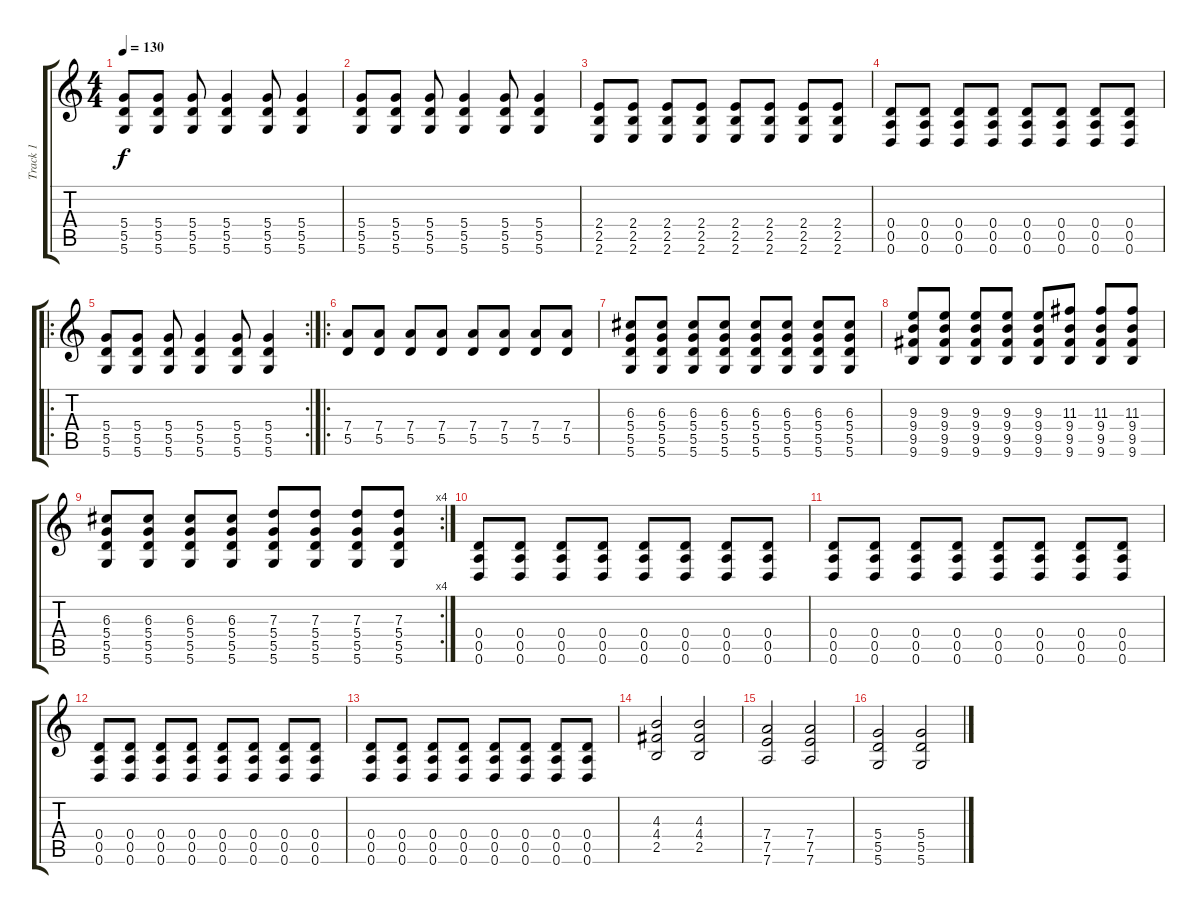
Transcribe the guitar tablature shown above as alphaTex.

\track ("Track 1" "Track 1") {instrument overdrivenguitar}
\staff {score tabs}
\tuning (E4 B3 G3 D3 A2 D2) {hide}
\ts (4 4)
\tempo 130
\clef g2
\ks c
(5.4 5.5 5.6).8{dy f} (5.4 5.5 5.6).8 (5.4 5.5 5.6).8 (5.4 5.5 5.6).4 (5.4 5.5 5.6).8 (5.4 5.5 5.6).4 |
(5.4 5.5 5.6).8 (5.4 5.5 5.6).8 (5.4 5.5 5.6).8 (5.4 5.5 5.6).4 (5.4 5.5 5.6).8 (5.4 5.5 5.6).4 |
(2.4 2.5 2.6).8 (2.4 2.5 2.6).8 (2.4 2.5 2.6).8 (2.4 2.5 2.6).8 (2.4 2.5 2.6).8 (2.4 2.5 2.6).8 (2.4 2.5 2.6).8 (2.4 2.5 2.6).8 |
(0.4 0.5 0.6).8 (0.4 0.5 0.6).8 (0.4 0.5 0.6).8 (0.4 0.5 0.6).8 (0.4 0.5 0.6).8 (0.4 0.5 0.6).8 (0.4 0.5 0.6).8 (0.4 0.5 0.6).8 |
\ro
\rc 2
(5.4 5.5 5.6).8 (5.4 5.5 5.6).8 (5.4 5.5 5.6).8 (5.4 5.5 5.6).4 (5.4 5.5 5.6).8 (5.4 5.5 5.6).4 |
\ro
(7.4 5.5).8 (7.4 5.5).8 (7.4 5.5).8 (7.4 5.5).8 (7.4 5.5).8 (7.4 5.5).8 (7.4 5.5).8 (7.4 5.5).8 |
(6.3 5.4 5.5 5.6).8 (6.3 5.4 5.5 5.6).8 (6.3 5.4 5.5 5.6).8 (6.3 5.4 5.5 5.6).8 (6.3 5.4 5.5 5.6).8 (6.3 5.4 5.5 5.6).8 (6.3 5.4 5.5 5.6).8 (6.3 5.4 5.5 5.6).8 |
(9.3 9.4 9.5 9.6).8 (9.3 9.4 9.5 9.6).8 (9.3 9.4 9.5 9.6).8 (9.3 9.4 9.5 9.6).8 (9.3 9.4 9.5 9.6).8 (11.3 9.4 9.5 9.6).8 (11.3 9.4 9.5 9.6).8 (11.3 9.4 9.5 9.6).8 |
\rc 4
(6.3 5.4 5.5 5.6).8 (6.3 5.4 5.5 5.6).8 (6.3 5.4 5.5 5.6).8 (6.3 5.4 5.5 5.6).8 (7.3 5.4 5.5 5.6).8 (7.3 5.4 5.5 5.6).8 (7.3 5.4 5.5 5.6).8 (7.3 5.4 5.5 5.6).8 |
(0.4 0.5 0.6).8 (0.4 0.5 0.6).8 (0.4 0.5 0.6).8 (0.4 0.5 0.6).8 (0.4 0.5 0.6).8 (0.4 0.5 0.6).8 (0.4 0.5 0.6).8 (0.4 0.5 0.6).8 |
(0.4 0.5 0.6).8 (0.4 0.5 0.6).8 (0.4 0.5 0.6).8 (0.4 0.5 0.6).8 (0.4 0.5 0.6).8 (0.4 0.5 0.6).8 (0.4 0.5 0.6).8 (0.4 0.5 0.6).8 |
(0.4 0.5 0.6).8 (0.4 0.5 0.6).8 (0.4 0.5 0.6).8 (0.4 0.5 0.6).8 (0.4 0.5 0.6).8 (0.4 0.5 0.6).8 (0.4 0.5 0.6).8 (0.4 0.5 0.6).8 |
(0.4 0.5 0.6).8 (0.4 0.5 0.6).8 (0.4 0.5 0.6).8 (0.4 0.5 0.6).8 (0.4 0.5 0.6).8 (0.4 0.5 0.6).8 (0.4 0.5 0.6).8 (0.4 0.5 0.6).8 |
(4.3 4.4 2.5).2 (4.3 4.4 2.5).2 |
(7.4 7.5 7.6).2 (7.4 7.5 7.6).2 |
(5.4 5.5 5.6).2 (5.4 5.5 5.6).2
